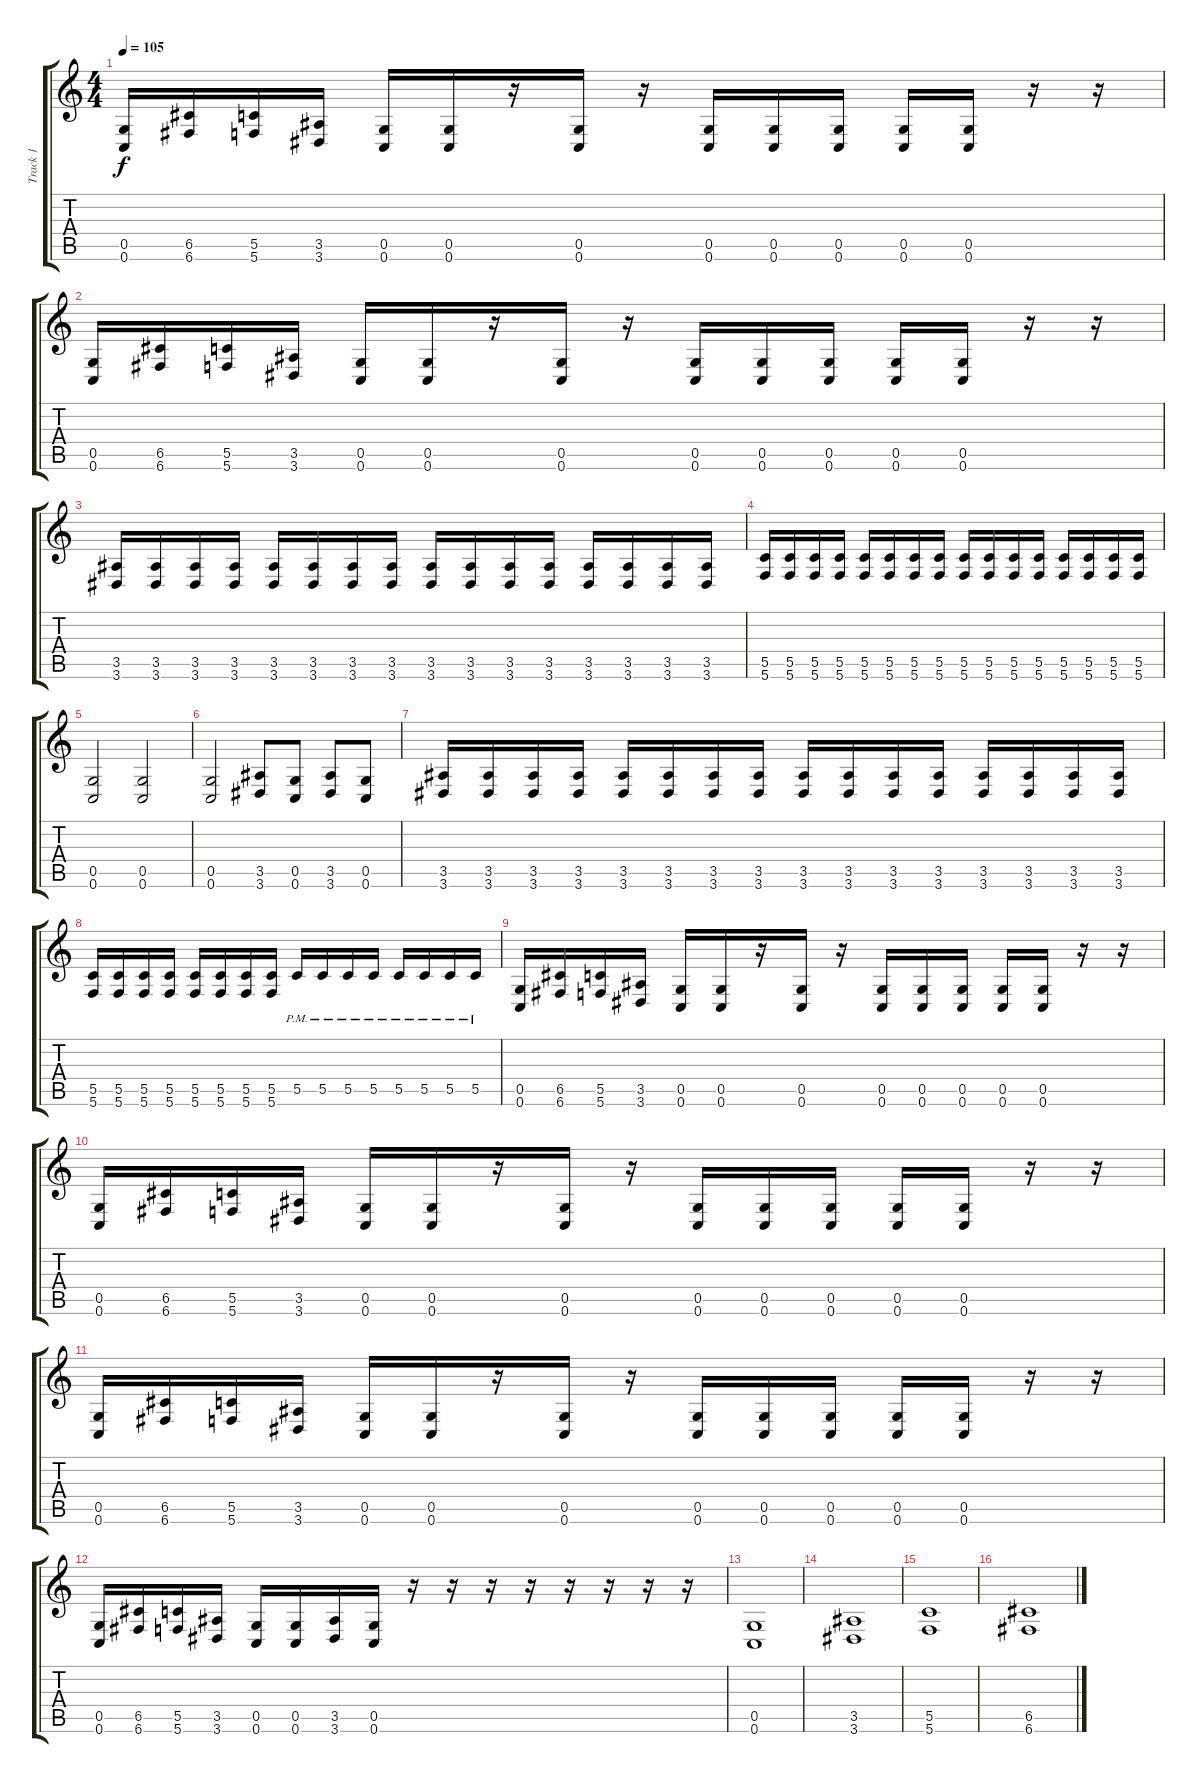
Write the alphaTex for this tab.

\track ("Track 1" "Track 1") {instrument distortionguitar}
\staff {score tabs}
\tuning (D4 A3 F3 C3 G2 C2) {hide}
\ts (4 4)
\tempo 105
\clef g2
\ks c
(0.5 0.6).16{dy f} (6.5 6.6).16 (5.5 5.6).16 (3.5 3.6).16 (0.5 0.6).16 (0.5 0.6).16 r.16 (0.5 0.6).16 r.16 (0.5 0.6).16 (0.5 0.6).16 (0.5 0.6).16 (0.5 0.6).16 (0.5 0.6).16 r.16 r.16 |
(0.5 0.6).16 (6.5 6.6).16 (5.5 5.6).16 (3.5 3.6).16 (0.5 0.6).16 (0.5 0.6).16 r.16 (0.5 0.6).16 r.16 (0.5 0.6).16 (0.5 0.6).16 (0.5 0.6).16 (0.5 0.6).16 (0.5 0.6).16 r.16 r.16 |
(3.5 3.6).16 (3.5 3.6).16 (3.5 3.6).16 (3.5 3.6).16 (3.5 3.6).16 (3.5 3.6).16 (3.5 3.6).16 (3.5 3.6).16 (3.5 3.6).16 (3.5 3.6).16 (3.5 3.6).16 (3.5 3.6).16 (3.5 3.6).16 (3.5 3.6).16 (3.5 3.6).16 (3.5 3.6).16 |
(5.5 5.6).16 (5.5 5.6).16 (5.5 5.6).16 (5.5 5.6).16 (5.5 5.6).16 (5.5 5.6).16 (5.5 5.6).16 (5.5 5.6).16 (5.5 5.6).16 (5.5 5.6).16 (5.5 5.6).16 (5.5 5.6).16 (5.5 5.6).16 (5.5 5.6).16 (5.5 5.6).16 (5.5 5.6).16 |
(0.5 0.6).2 (0.5 0.6).2 |
(0.5 0.6).2 (3.5 3.6).8 (0.5 0.6).8 (3.5 3.6).8 (0.5 0.6).8 |
(3.5 3.6).16 (3.5 3.6).16 (3.5 3.6).16 (3.5 3.6).16 (3.5 3.6).16 (3.5 3.6).16 (3.5 3.6).16 (3.5 3.6).16 (3.5 3.6).16 (3.5 3.6).16 (3.5 3.6).16 (3.5 3.6).16 (3.5 3.6).16 (3.5 3.6).16 (3.5 3.6).16 (3.5 3.6).16 |
(5.5 5.6).16 (5.5 5.6).16 (5.5 5.6).16 (5.5 5.6).16 (5.5 5.6).16 (5.5 5.6).16 (5.5 5.6).16 (5.5 5.6).16 5.5{pm}.16 5.5{pm}.16 5.5{pm}.16 5.5{pm}.16 5.5{pm}.16 5.5{pm}.16 5.5{pm}.16 5.5{pm}.16 |
(0.5 0.6).16 (6.5 6.6).16 (5.5 5.6).16 (3.5 3.6).16 (0.5 0.6).16 (0.5 0.6).16 r.16 (0.5 0.6).16 r.16 (0.5 0.6).16 (0.5 0.6).16 (0.5 0.6).16 (0.5 0.6).16 (0.5 0.6).16 r.16 r.16 |
(0.5 0.6).16 (6.5 6.6).16 (5.5 5.6).16 (3.5 3.6).16 (0.5 0.6).16 (0.5 0.6).16 r.16 (0.5 0.6).16 r.16 (0.5 0.6).16 (0.5 0.6).16 (0.5 0.6).16 (0.5 0.6).16 (0.5 0.6).16 r.16 r.16 |
(0.5 0.6).16 (6.5 6.6).16 (5.5 5.6).16 (3.5 3.6).16 (0.5 0.6).16 (0.5 0.6).16 r.16 (0.5 0.6).16 r.16 (0.5 0.6).16 (0.5 0.6).16 (0.5 0.6).16 (0.5 0.6).16 (0.5 0.6).16 r.16 r.16 |
(0.5 0.6).16 (6.5 6.6).16 (5.5 5.6).16 (3.5 3.6).16 (0.5 0.6).16 (0.5 0.6).16 (3.5 3.6).16 (0.5 0.6).16 r.16 r.16 r.16 r.16 r.16 r.16 r.16 r.16 |
(0.5 0.6).1 |
(3.5 3.6).1 |
(5.5 5.6).1 |
(6.5 6.6).1
